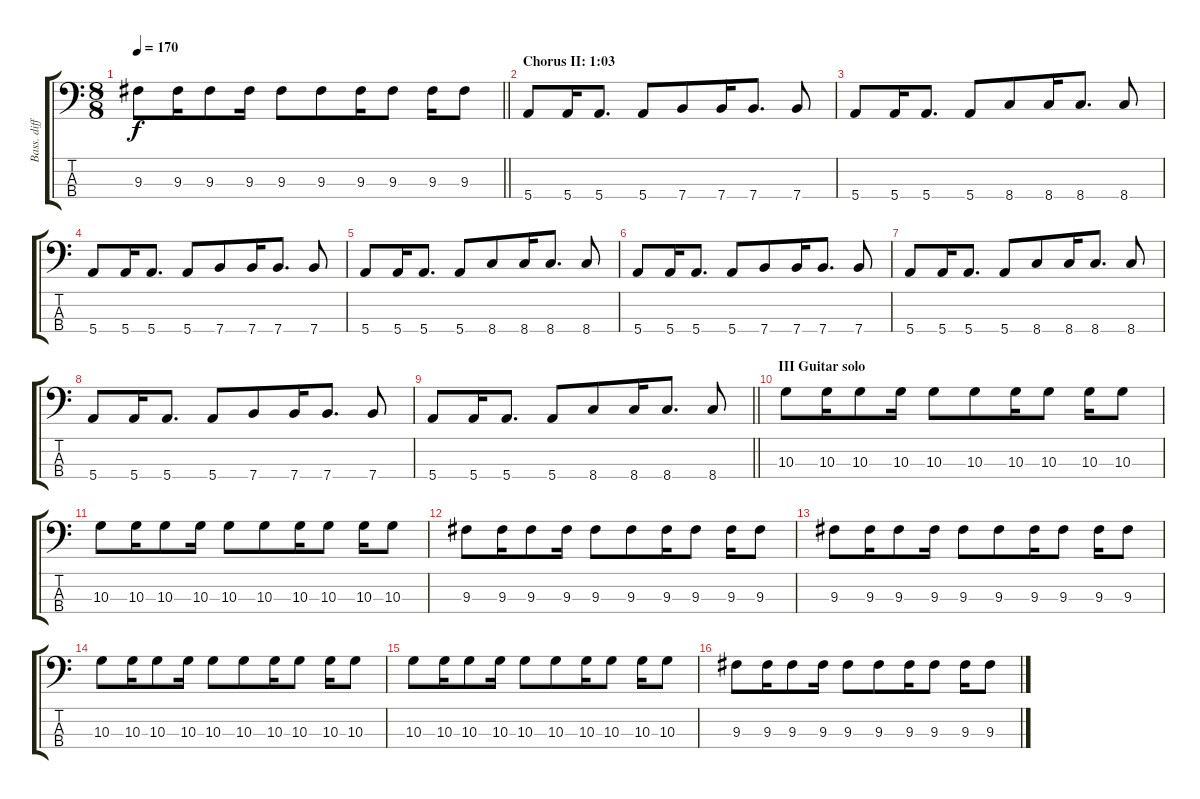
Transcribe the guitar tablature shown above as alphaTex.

\track ("Bass. diff. chorus" "Bass. diff") {mute instrument electricbassfinger}
\staff {score tabs}
\tuning (G2 D2 A1 E1) {hide}
\ts (8 8)
\tempo 170
\clef f4
\barLineRight lightlight
\ks c
9.3.8{dy f} 9.3.16 9.3.8 9.3.16 9.3.8 9.3.8 9.3.16 9.3.8 9.3.16 9.3.8 |
\section ("" "Chorus II: 1:03")
5.4.8 5.4.16 5.4.8{d} 5.4.8 7.4.8 7.4.16 7.4.8{d} 7.4.8 |
5.4.8 5.4.16 5.4.8{d} 5.4.8 8.4.8 8.4.16 8.4.8{d} 8.4.8 |
5.4.8 5.4.16 5.4.8{d} 5.4.8 7.4.8 7.4.16 7.4.8{d} 7.4.8 |
5.4.8 5.4.16 5.4.8{d} 5.4.8 8.4.8 8.4.16 8.4.8{d} 8.4.8 |
5.4.8 5.4.16 5.4.8{d} 5.4.8 7.4.8 7.4.16 7.4.8{d} 7.4.8 |
5.4.8 5.4.16 5.4.8{d} 5.4.8 8.4.8 8.4.16 8.4.8{d} 8.4.8 |
5.4.8 5.4.16 5.4.8{d} 5.4.8 7.4.8 7.4.16 7.4.8{d} 7.4.8 |
\barLineRight lightlight
5.4.8 5.4.16 5.4.8{d} 5.4.8 8.4.8 8.4.16 8.4.8{d} 8.4.8 |
\section ("" "III Guitar solo")
10.3.8 10.3.16 10.3.8 10.3.16 10.3.8 10.3.8 10.3.16 10.3.8 10.3.16 10.3.8 |
10.3.8 10.3.16 10.3.8 10.3.16 10.3.8 10.3.8 10.3.16 10.3.8 10.3.16 10.3.8 |
9.3.8 9.3.16 9.3.8 9.3.16 9.3.8 9.3.8 9.3.16 9.3.8 9.3.16 9.3.8 |
9.3.8 9.3.16 9.3.8 9.3.16 9.3.8 9.3.8 9.3.16 9.3.8 9.3.16 9.3.8 |
10.3.8 10.3.16 10.3.8 10.3.16 10.3.8 10.3.8 10.3.16 10.3.8 10.3.16 10.3.8 |
10.3.8 10.3.16 10.3.8 10.3.16 10.3.8 10.3.8 10.3.16 10.3.8 10.3.16 10.3.8 |
9.3.8 9.3.16 9.3.8 9.3.16 9.3.8 9.3.8 9.3.16 9.3.8 9.3.16 9.3.8
